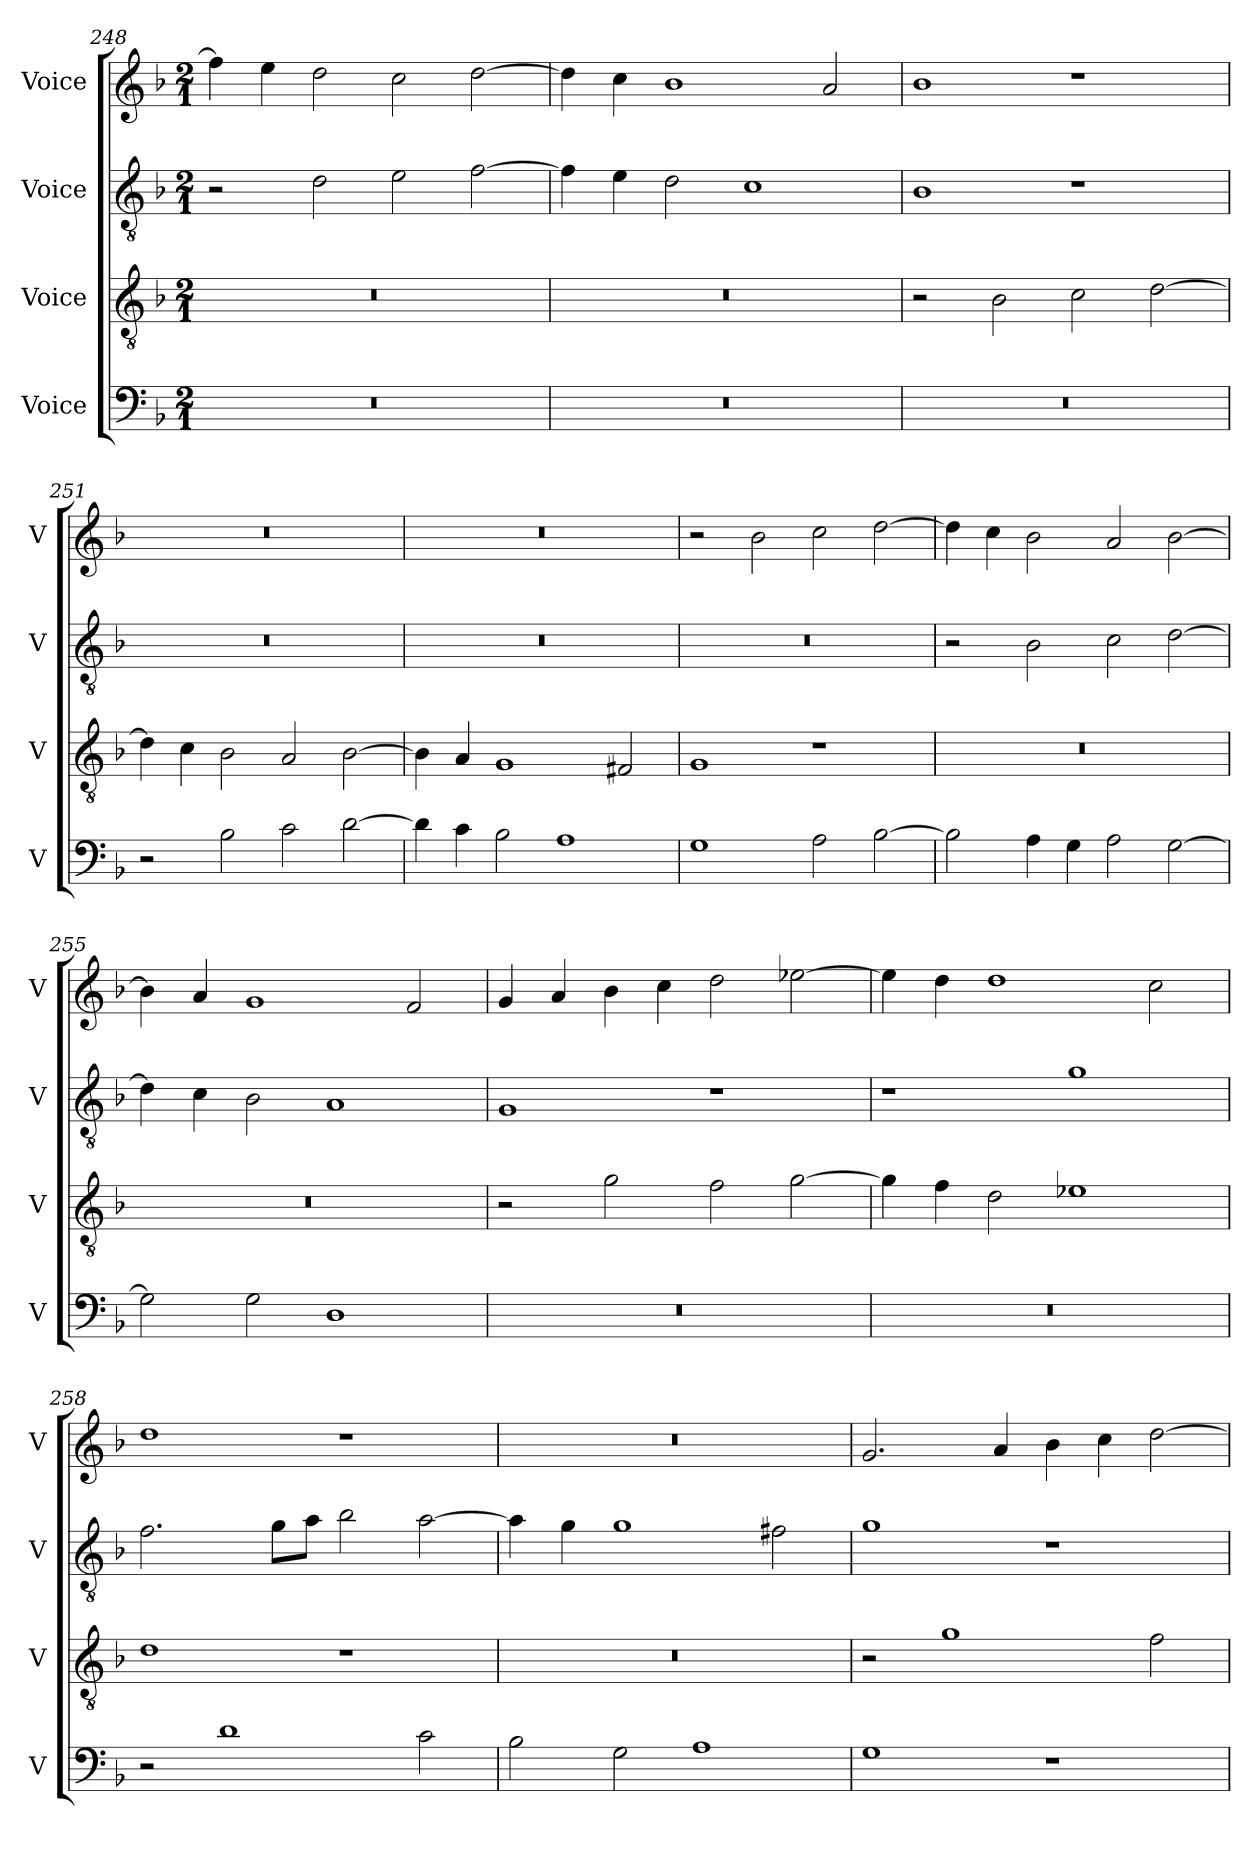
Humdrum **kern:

**kern	**kern	**kern	**kern
*part4	*part3	*part2	*part1
*staff4	*staff3	*staff2	*staff1
*I"Voice	*I"Voice	*I"Voice	*I"Voice
*I'V	*I'V	*I'V	*I'V
!!LO:LB:g=z
*clefF4	*clefGv2	*clefGv2	*clefG2
*k[b-]	*k[b-]	*k[b-]	*k[b-]
*M2/1	*M2/1	*M2/1	*M2/1
=248	=248	=248	=248
0r	0r	2r	4ff\]
.	.	.	4ee\
.	.	2d\	2dd\
.	.	2e\	2cc\
.	.	[2f\	[2dd\
=249	=249	=249	=249
0r	0r	4f\]	4dd\]
.	.	4e\	4cc\
.	.	2d\	1b-
.	.	1c	.
.	.	.	2a/
=250	=250	=250	=250
0r	2r	1B-	1b-
.	2B-\	.	.
.	2c\	1r	1r
.	[2d\	.	.
=251	=251	=251	=251
2r	4d\]	0r	0r
.	4c\	.	.
2B-\	2B-\	.	.
2c\	2A/	.	.
[2d\	[2B-\	.	.
=252	=252	=252	=252
4d\]	4B-\]	0r	0r
4c\	4A/	.	.
2B-\	1G	.	.
1A	.	.	.
.	2F#X/	.	.
=253	=253	=253	=253
1G	1G	0r	2r
.	.	.	2b-\
2A\	1r	.	2cc\
[2B-\	.	.	[2dd\
!!LO:LB:g=z
=254	=254	=254	=254
2B-\]	0r	2r	4dd\]
.	.	.	4cc\
4A\	.	2B-\	2b-\
4G\	.	.	.
2A\	.	2c\	2a/
[2G\	.	[2d\	[2b-\
=255	=255	=255	=255
2G\]	0r	4d\]	4b-\]
.	.	4c\	4a/
2G\	.	2B-\	1g
1D	.	1A	.
.	.	.	2f/
=256	=256	=256	=256
0r	2r	1G	4g/
.	.	.	4a/
.	2g\	.	4b-\
.	.	.	4cc\
.	2f\	1r	2dd\
.	[2g\	.	[2ee-X\
=257	=257	=257	=257
0r	4g\]	1r	4ee-\]
.	4f\	.	4dd\
.	2d\	.	1dd
.	1e-X	1g	.
.	.	.	2cc\
=258	=258	=258	=258
2r	1d	2.f\	1dd
1d	.	.	.
.	.	8g\L	.
.	.	8a\J	.
.	1r	2b-\	1r
2c\	.	[2a\	.
!!LO:PB:g=z
=259	=259	=259	=259
2B-\	0r	4a\]	0r
.	.	4g\	.
2G\	.	1g	.
1A	.	.	.
.	.	2f#X\	.
=260	=260	=260	=260
1G	2r	1g	2.g/
.	1g	.	.
.	.	.	4a/
1r	.	1r	4b-\
.	.	.	4cc\
.	2f\	.	[2dd\
=	=	=	=
*-	*-	*-	*-
